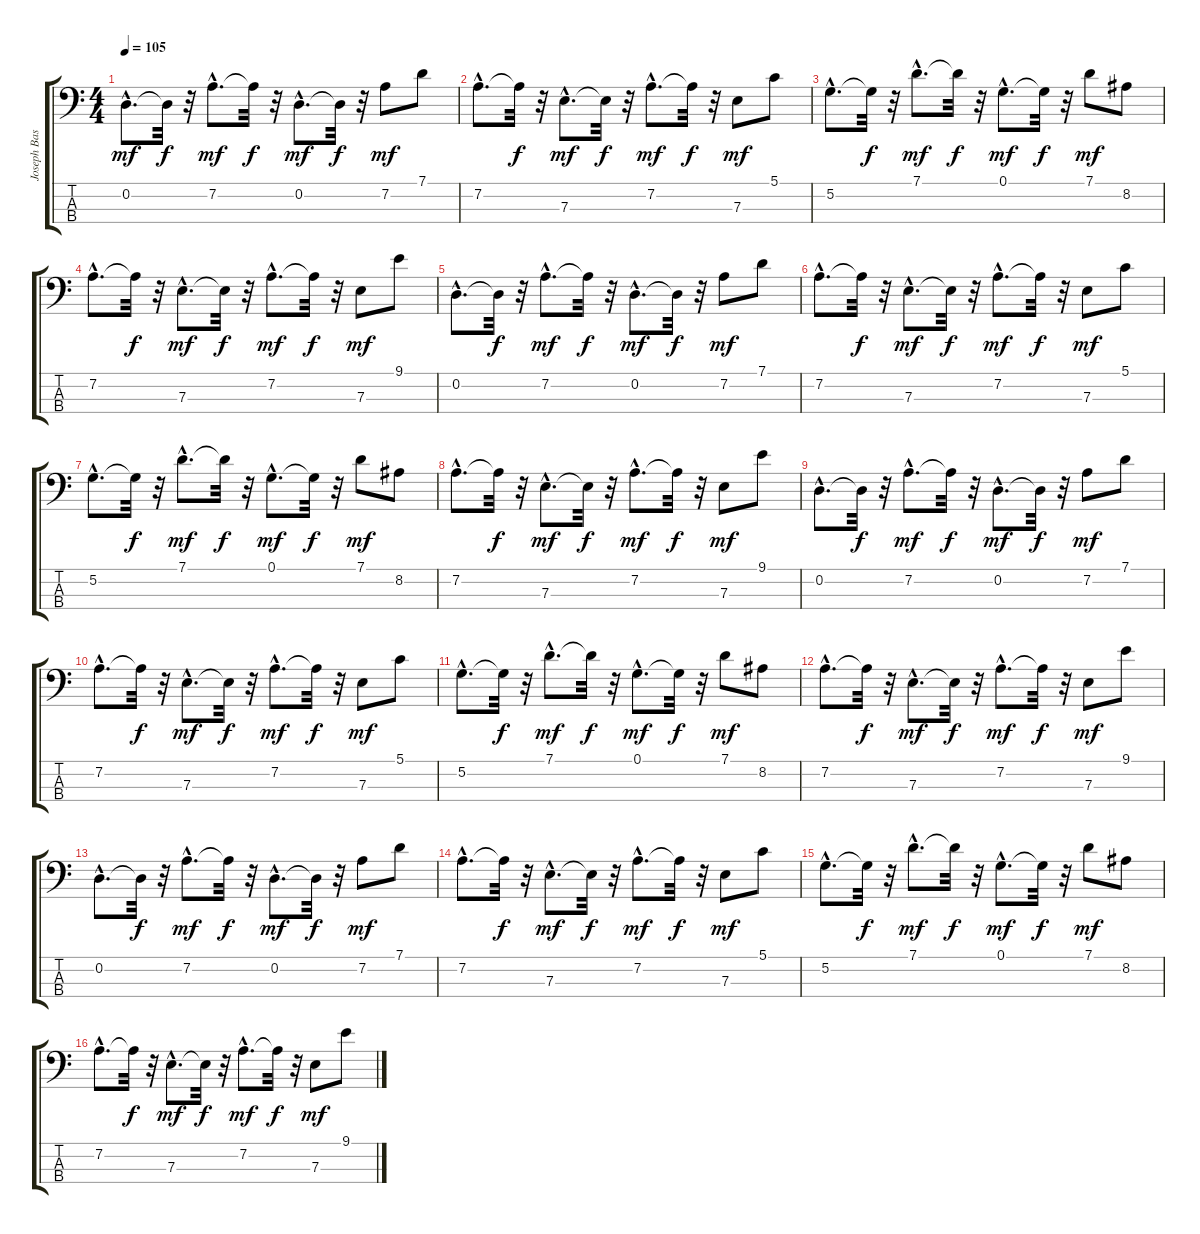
\track ("Joseph Bass" "Joseph Bas") {instrument electricbassfinger}
\staff {score tabs}
\tuning (G2 D2 A1 E1) {hide}
\ts (4 4)
\tempo 105
\clef f4
\ks c
0.2{hac}.8{d dy mf} 0.2{t}.32{dy f} r.32 7.2{hac}.8{d dy mf} 7.2{t}.32{dy f} r.32 0.2{hac}.8{d dy mf} 0.2{t}.32{dy f} r.32 7.2.8{dy mf} 7.1.8 |
7.2{hac}.8{d} 7.2{t}.32{dy f} r.32 7.3{hac}.8{d dy mf} 7.3{t}.32{dy f} r.32 7.2{hac}.8{d dy mf} 7.2{t}.32{dy f} r.32 7.3.8{dy mf} 5.1.8 |
5.2{hac}.8{d} 5.2{t}.32{dy f} r.32 7.1{hac}.8{d dy mf} 7.1{t}.32{dy f} r.32 0.1{hac}.8{d dy mf} 0.1{t}.32{dy f} r.32 7.1.8{dy mf} 8.2.8 |
7.2{hac}.8{d} 7.2{t}.32{dy f} r.32 7.3{hac}.8{d dy mf} 7.3{t}.32{dy f} r.32 7.2{hac}.8{d dy mf} 7.2{t}.32{dy f} r.32 7.3.8{dy mf} 9.1.8 |
0.2{hac}.8{d} 0.2{t}.32{dy f} r.32 7.2{hac}.8{d dy mf} 7.2{t}.32{dy f} r.32 0.2{hac}.8{d dy mf} 0.2{t}.32{dy f} r.32 7.2.8{dy mf} 7.1.8 |
7.2{hac}.8{d} 7.2{t}.32{dy f} r.32 7.3{hac}.8{d dy mf} 7.3{t}.32{dy f} r.32 7.2{hac}.8{d dy mf} 7.2{t}.32{dy f} r.32 7.3.8{dy mf} 5.1.8 |
5.2{hac}.8{d} 5.2{t}.32{dy f} r.32 7.1{hac}.8{d dy mf} 7.1{t}.32{dy f} r.32 0.1{hac}.8{d dy mf} 0.1{t}.32{dy f} r.32 7.1.8{dy mf} 8.2.8 |
7.2{hac}.8{d} 7.2{t}.32{dy f} r.32 7.3{hac}.8{d dy mf} 7.3{t}.32{dy f} r.32 7.2{hac}.8{d dy mf} 7.2{t}.32{dy f} r.32 7.3.8{dy mf} 9.1.8 |
0.2{hac}.8{d} 0.2{t}.32{dy f} r.32 7.2{hac}.8{d dy mf} 7.2{t}.32{dy f} r.32 0.2{hac}.8{d dy mf} 0.2{t}.32{dy f} r.32 7.2.8{dy mf} 7.1.8 |
7.2{hac}.8{d} 7.2{t}.32{dy f} r.32 7.3{hac}.8{d dy mf} 7.3{t}.32{dy f} r.32 7.2{hac}.8{d dy mf} 7.2{t}.32{dy f} r.32 7.3.8{dy mf} 5.1.8 |
5.2{hac}.8{d} 5.2{t}.32{dy f} r.32 7.1{hac}.8{d dy mf} 7.1{t}.32{dy f} r.32 0.1{hac}.8{d dy mf} 0.1{t}.32{dy f} r.32 7.1.8{dy mf} 8.2.8 |
7.2{hac}.8{d} 7.2{t}.32{dy f} r.32 7.3{hac}.8{d dy mf} 7.3{t}.32{dy f} r.32 7.2{hac}.8{d dy mf} 7.2{t}.32{dy f} r.32 7.3.8{dy mf} 9.1.8 |
0.2{hac}.8{d} 0.2{t}.32{dy f} r.32 7.2{hac}.8{d dy mf} 7.2{t}.32{dy f} r.32 0.2{hac}.8{d dy mf} 0.2{t}.32{dy f} r.32 7.2.8{dy mf} 7.1.8 |
7.2{hac}.8{d} 7.2{t}.32{dy f} r.32 7.3{hac}.8{d dy mf} 7.3{t}.32{dy f} r.32 7.2{hac}.8{d dy mf} 7.2{t}.32{dy f} r.32 7.3.8{dy mf} 5.1.8 |
5.2{hac}.8{d} 5.2{t}.32{dy f} r.32 7.1{hac}.8{d dy mf} 7.1{t}.32{dy f} r.32 0.1{hac}.8{d dy mf} 0.1{t}.32{dy f} r.32 7.1.8{dy mf} 8.2.8 |
7.2{hac}.8{d} 7.2{t}.32{dy f} r.32 7.3{hac}.8{d dy mf} 7.3{t}.32{dy f} r.32 7.2{hac}.8{d dy mf} 7.2{t}.32{dy f} r.32 7.3.8{dy mf} 9.1.8
